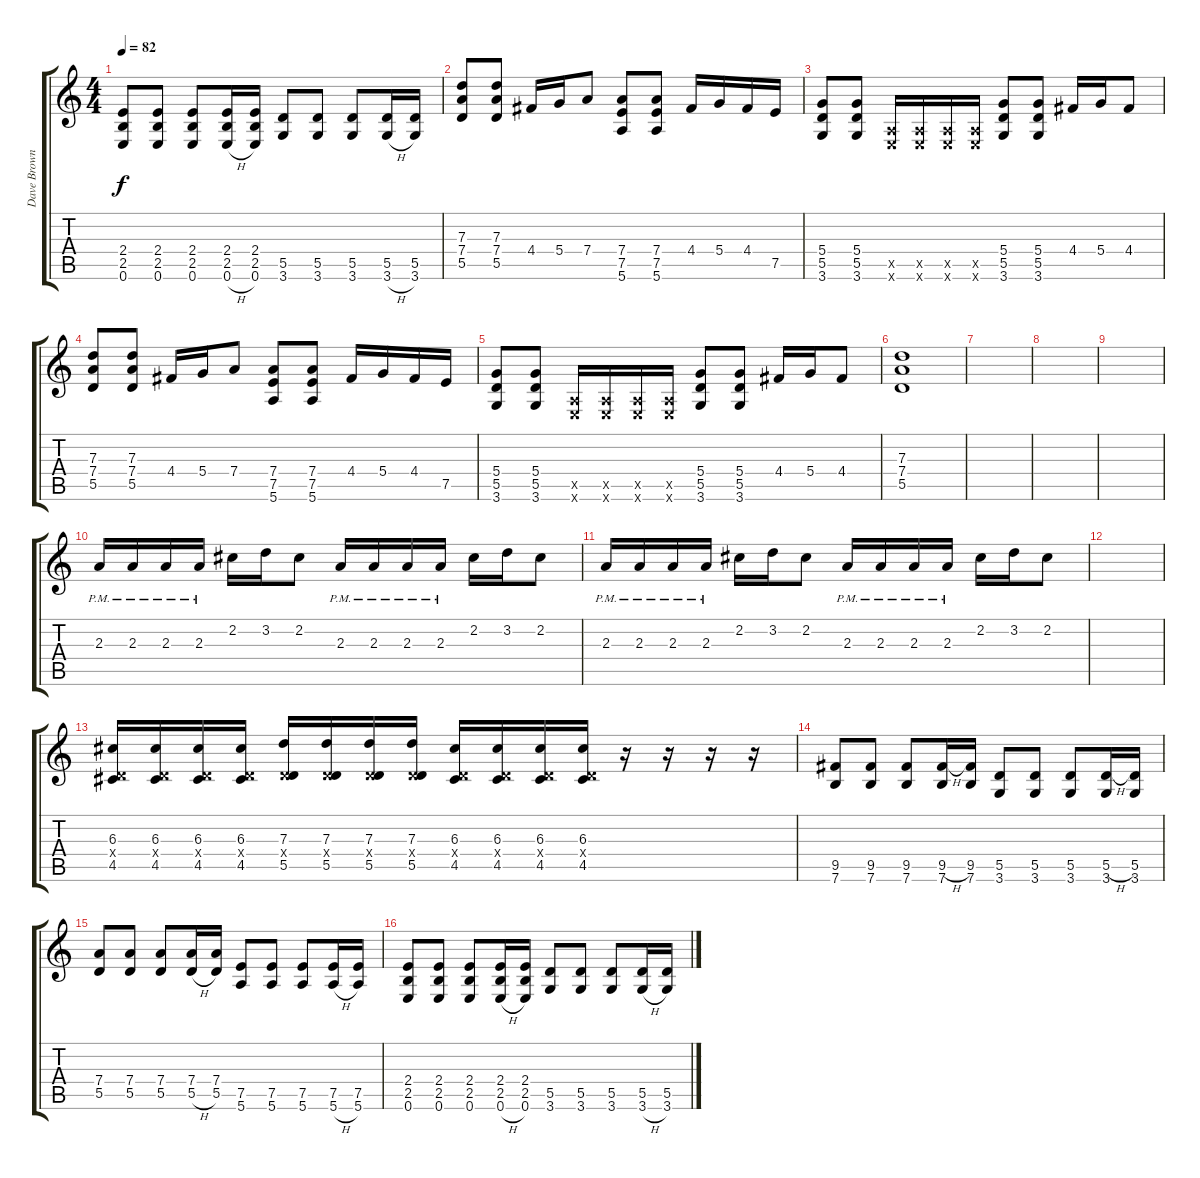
\track ("Dave Brownsound" "Dave Brown") {instrument overdrivenguitar}
\staff {score tabs}
\tuning (E4 B3 G3 D3 A2 E2) {hide}
\ts (4 4)
\tempo 82
\clef g2
\ks c
(2.4 2.5 0.6).8{dy f} (2.4 2.5 0.6).8 (2.4 2.5 0.6).8 (2.4 2.5 0.6{h}).16 (2.4 2.5 0.6).16 (5.5 3.6).8 (5.5 3.6).8 (5.5 3.6).8 (5.5 3.6{h}).16 (5.5 3.6).16 |
(7.3 7.4 5.5).8 (7.3 7.4 5.5).8 4.4.16 5.4.16 7.4.8 (7.4 7.5 5.6).8 (7.4 7.5 5.6).8 4.4.16 5.4.16 4.4.16 7.5.16 |
(5.4 5.5 3.6).8 (5.4 5.5 3.6).8 (0.5{x} 0.6{x}).16 (0.5{x} 0.6{x}).16 (0.5{x} 0.6{x}).16 (0.5{x} 0.6{x}).16 (5.4 5.5 3.6).8 (5.4 5.5 3.6).8 4.4.16 5.4.16 4.4.8 |
(7.3 7.4 5.5).8 (7.3 7.4 5.5).8 4.4.16 5.4.16 7.4.8 (7.4 7.5 5.6).8 (7.4 7.5 5.6).8 4.4.16 5.4.16 4.4.16 7.5.16 |
(5.4 5.5 3.6).8 (5.4 5.5 3.6).8 (0.5{x} 0.6{x}).16 (0.5{x} 0.6{x}).16 (0.5{x} 0.6{x}).16 (0.5{x} 0.6{x}).16 (5.4 5.5 3.6).8 (5.4 5.5 3.6).8 4.4.16 5.4.16 4.4.8 |
(7.3 7.4 5.5).1 |
|
|
|
2.3{pm}.16 2.3{pm}.16 2.3{pm}.16 2.3{pm}.16 2.2.16 3.2.16 2.2.8 2.3{pm}.16 2.3{pm}.16 2.3{pm}.16 2.3{pm}.16 2.2.16 3.2.16 2.2.8 |
2.3{pm}.16 2.3{pm}.16 2.3{pm}.16 2.3{pm}.16 2.2.16 3.2.16 2.2.8 2.3{pm}.16 2.3{pm}.16 2.3{pm}.16 2.3{pm}.16 2.2.16 3.2.16 2.2.8 |
|
(6.3 0.4{x} 4.5).16 (6.3 0.4{x} 4.5).16 (6.3 0.4{x} 4.5).16 (6.3 0.4{x} 4.5).16 (7.3 0.4{x} 5.5).16 (7.3 0.4{x} 5.5).16 (7.3 0.4{x} 5.5).16 (7.3 0.4{x} 5.5).16 (6.3 0.4{x} 4.5).16 (6.3 0.4{x} 4.5).16 (6.3 0.4{x} 4.5).16 (6.3 0.4{x} 4.5).16 r.16 r.16 r.16 r.16 |
(9.5 7.6).8 (9.5 7.6).8 (9.5 7.6).8 (9.5{h} 7.6).16 (9.5 7.6).16 (5.5 3.6).8 (5.5 3.6).8 (5.5 3.6).8 (5.5{h} 3.6).16 (5.5 3.6).16 |
(7.4 5.5).8 (7.4 5.5).8 (7.4 5.5).8 (7.4 5.5{h}).16 (7.4 5.5).16 (7.5 5.6).8 (7.5 5.6).8 (7.5 5.6).8 (7.5 5.6{h}).16 (7.5 5.6).16 |
(2.4 2.5 0.6).8 (2.4 2.5 0.6).8 (2.4 2.5 0.6).8 (2.4 2.5 0.6{h}).16 (2.4 2.5 0.6).16 (5.5 3.6).8 (5.5 3.6).8 (5.5 3.6).8 (5.5 3.6{h}).16 (5.5 3.6).16
